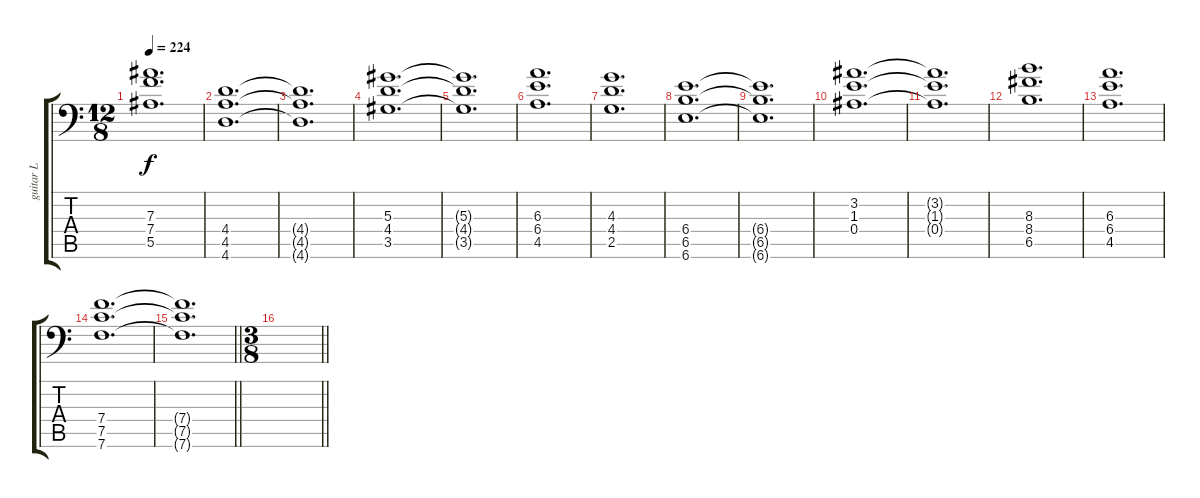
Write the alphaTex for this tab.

\track ("guitar L" "guitar L") {instrument distortionguitar}
\staff {score tabs}
\tuning (C4 G3 Eb3 Bb2 F2 Bb1) {hide}
\ts (12 8)
\tempo 224
\clef f4
\ks c
(7.3{t} 7.4{t} 5.5{t}).1{d dy f} |
(4.4 4.5 4.6).1{d} |
(4.4{t} 4.5{t} 4.6{t}).1{d} |
(5.3 4.4 3.5).1{d} |
(5.3{t} 4.4{t} 3.5{t}).1{d} |
(6.3 6.4 4.5).1{d} |
(4.3 4.4 2.5).1{d} |
(6.4 6.5 6.6).1{d} |
(6.4{t} 6.5{t} 6.6{t}).1{d} |
(3.2 1.3 0.4).1{d} |
(3.2{t} 1.3{t} 0.4{t}).1{d} |
(8.3 8.4 6.5).1{d} |
(6.3 6.4 4.5).1{d} |
(7.4 7.5 7.6).1{d} |
\barLineRight lightlight
(7.4{t} 7.5{t} 7.6{t}).1{d} |
\ts (3 8)
\barLineRight lightlight
